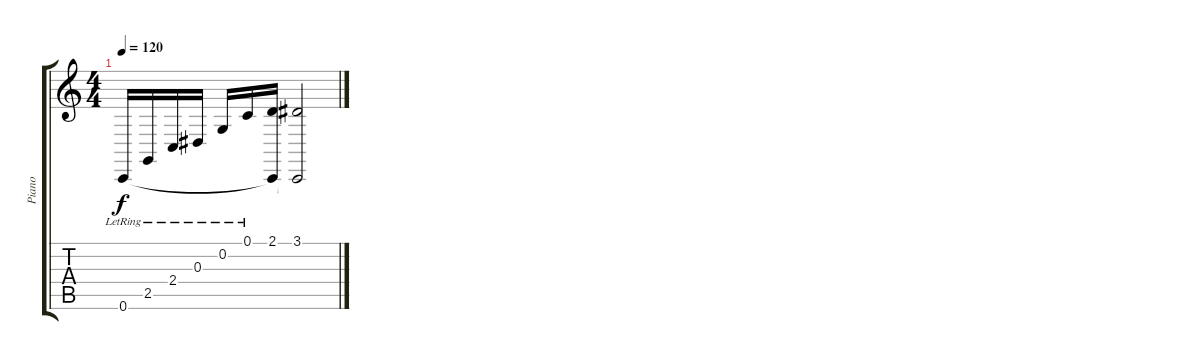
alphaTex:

\track ("Piano" "Piano") {instrument brightacousticpiano}
\staff {score tabs}
\tuning (C4 G3 Eb3 Bb2 F2 C2) {hide}
\ts (4 4)
\tempo 120
\clef g2
\ks c
0.6{lr}.16{dy f} 2.5{lr}.16 2.4{lr}.16 0.3{lr}.16 0.2{lr}.16 0.1{lr}.16 (2.1 0.6{t}).16 (3.1 0.6{t}).2
